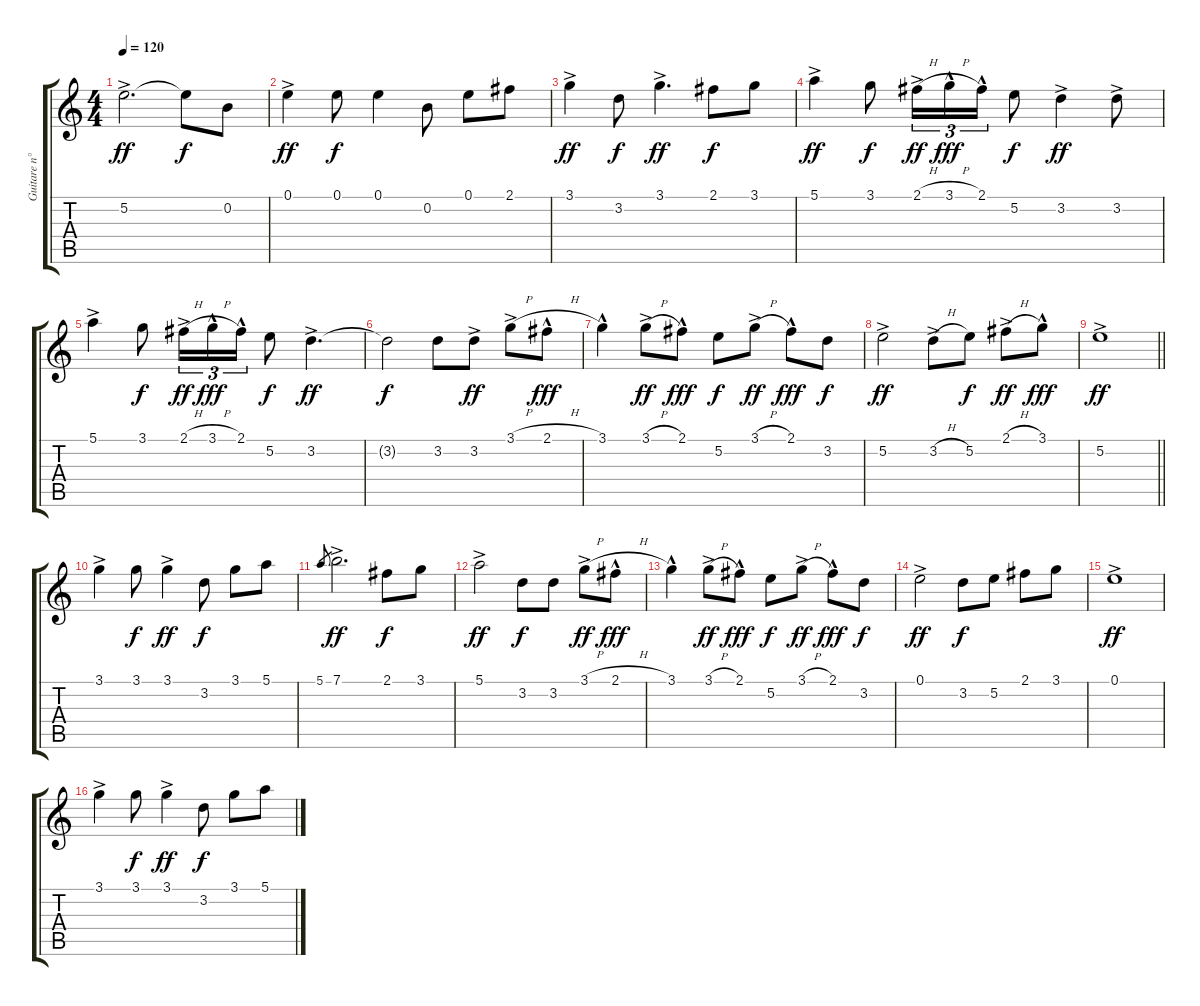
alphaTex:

\track ("Guitare n°3" "Guitare n°") {instrument electricguitarjazz}
\staff {score tabs}
\tuning (E4 B3 G3 D3 A2 E2) {hide}
\ts (4 4)
\tempo 120
\clef g2
\ks c
5.2{ac}.2{d dy ff} 5.2{t}.8{dy f} 0.2.8 |
0.1{ac}.4{dy ff} 0.1.8{dy f} 0.1.4 0.2.8 0.1.8 2.1.8 |
3.1{ac}.4{dy ff} 3.2.8{dy f} 3.1{ac}.4{d dy ff} 2.1.8{dy f} 3.1.8 |
5.1{ac}.4{dy ff} 3.1.8{dy f} 2.1{h ac}.16{tu (3 2) dy ff} 3.1{h hac}.16{tu (3 2) dy fff} 2.1{hac}.16{tu (3 2)} 5.2.8{dy f} 3.2{ac}.4{dy ff} 3.2{ac}.8 |
5.1{ac}.4 3.1.8{dy f} 2.1{h ac}.16{tu (3 2) dy ff} 3.1{h hac}.16{tu (3 2) dy fff} 2.1{hac}.16{tu (3 2)} 5.2.8{dy f} 3.2{ac}.4{d dy ff} |
3.2{t}.2{dy f} 3.2.8 3.2{ac}.8{dy ff} 3.1{h ac}.8 2.1{h hac}.8{dy fff} |
3.1{hac}.4 3.1{h ac}.8{dy ff} 2.1{hac}.8{dy fff} 5.2.8{dy f} 3.1{h ac}.8{dy ff} 2.1{hac}.8{dy fff} 3.2.8{dy f} |
5.2{ac}.2{dy ff} 3.2{h ac}.8 5.2.8{dy f} 2.1{h ac}.8{dy ff} 3.1{hac}.8{dy fff} |
\barLineRight lightlight
5.2{ac}.1{dy ff} |
3.1{ac}.4 3.1.8{dy f} 3.1{ac}.4{dy ff} 3.2.8{dy f} 3.1.8 5.1.8 |
5.1.8{gr} 7.1{ac}.2{d dy ff} 2.1.8{dy f} 3.1.8 |
5.1{ac}.2{dy ff} 3.2.8{dy f} 3.2.8 3.1{h ac}.8{dy ff} 2.1{h hac}.8{dy fff} |
3.1{hac}.4 3.1{h ac}.8{dy ff} 2.1{hac}.8{dy fff} 5.2.8{dy f} 3.1{h ac}.8{dy ff} 2.1{hac}.8{dy fff} 3.2.8{dy f} |
0.1{ac}.2{dy ff} 3.2.8{dy f} 5.2.8 2.1.8 3.1.8 |
0.1{ac}.1{dy ff} |
3.1{ac}.4 3.1.8{dy f} 3.1{ac}.4{dy ff} 3.2.8{dy f} 3.1.8 5.1.8
